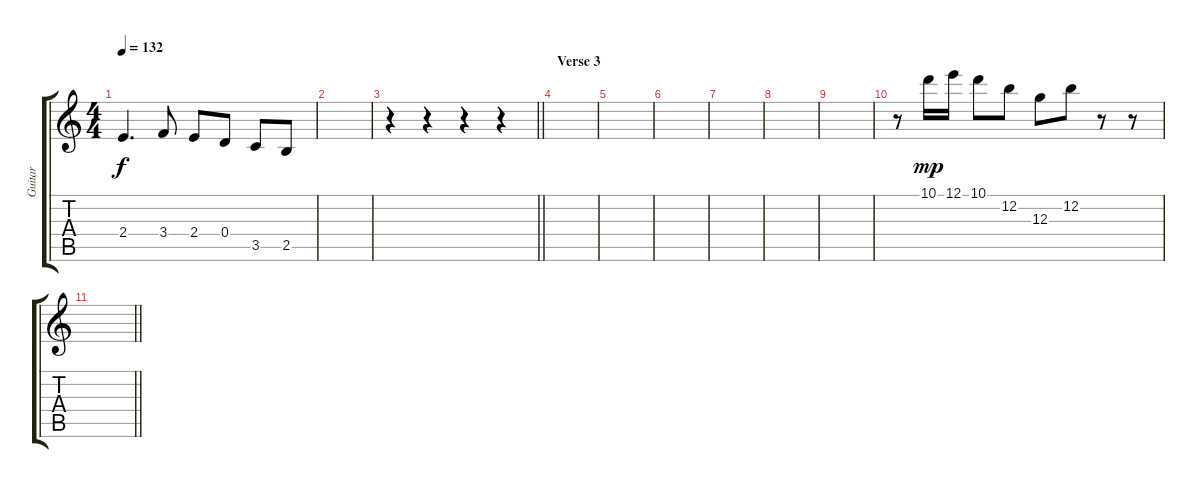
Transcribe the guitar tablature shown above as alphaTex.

\track ("Guitar" "Guitar") {instrument overdrivenguitar}
\staff {score tabs}
\tuning (E4 B3 G3 D3 A2 E2) {hide}
\ts (4 4)
\tempo 132
\clef g2
\ks c
2.4.4{d dy f} 3.4.8 2.4.8 0.4.8 3.5.8 2.5.8 |
|
\barLineRight lightlight
r.4 r.4 r.4 r.4 |
\section ("" "Verse 3")
|
|
|
|
|
|
r.8 10.1.16{dy mp} 12.1.16 10.1.8 12.2.8 12.3.8 12.2.8 r.8 r.8 |
\barLineRight lightlight
